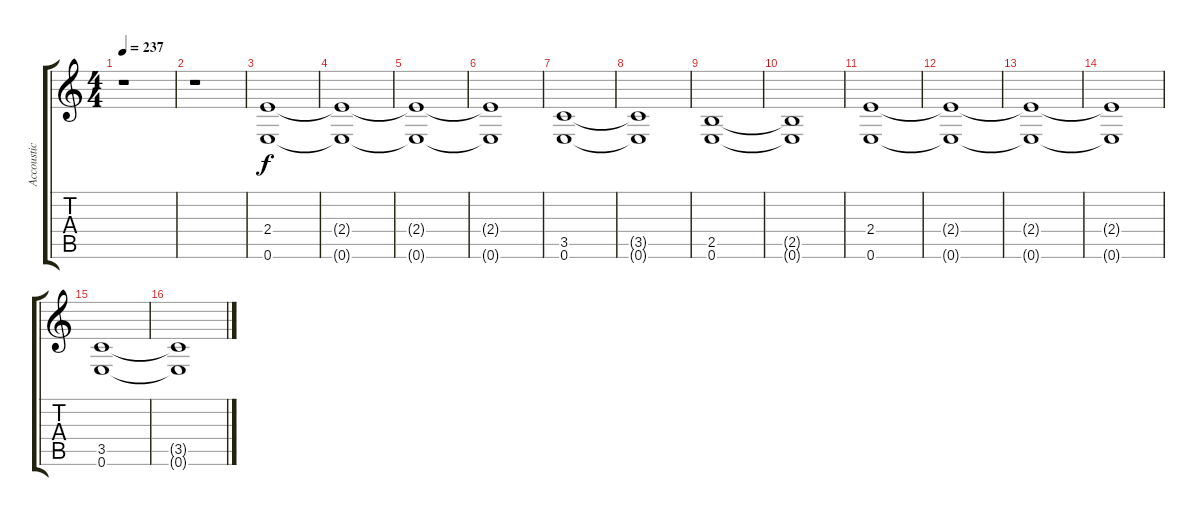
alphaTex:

\track ("Accoustic Yoe" "Accoustic ") {instrument acousticguitarnylon}
\staff {score tabs}
\tuning (E4 B3 G3 D3 A2 E2) {hide}
\ts (4 4)
\tempo 237
\clef g2
\ks c
r.1{dy f instrument acousticguitarnylon} |
r.1 |
(2.4 0.6).1 |
(2.4{t} 0.6{t}).1 |
(2.4{t} 0.6{t}).1 |
(2.4{t} 0.6{t}).1 |
(3.5 0.6).1 |
(3.5{t} 0.6{t}).1 |
(2.5 0.6).1 |
(2.5{t} 0.6{t}).1 |
(2.4 0.6).1 |
(2.4{t} 0.6{t}).1 |
(2.4{t} 0.6{t}).1 |
(2.4{t} 0.6{t}).1 |
(3.5 0.6).1 |
(3.5{t} 0.6{t}).1
